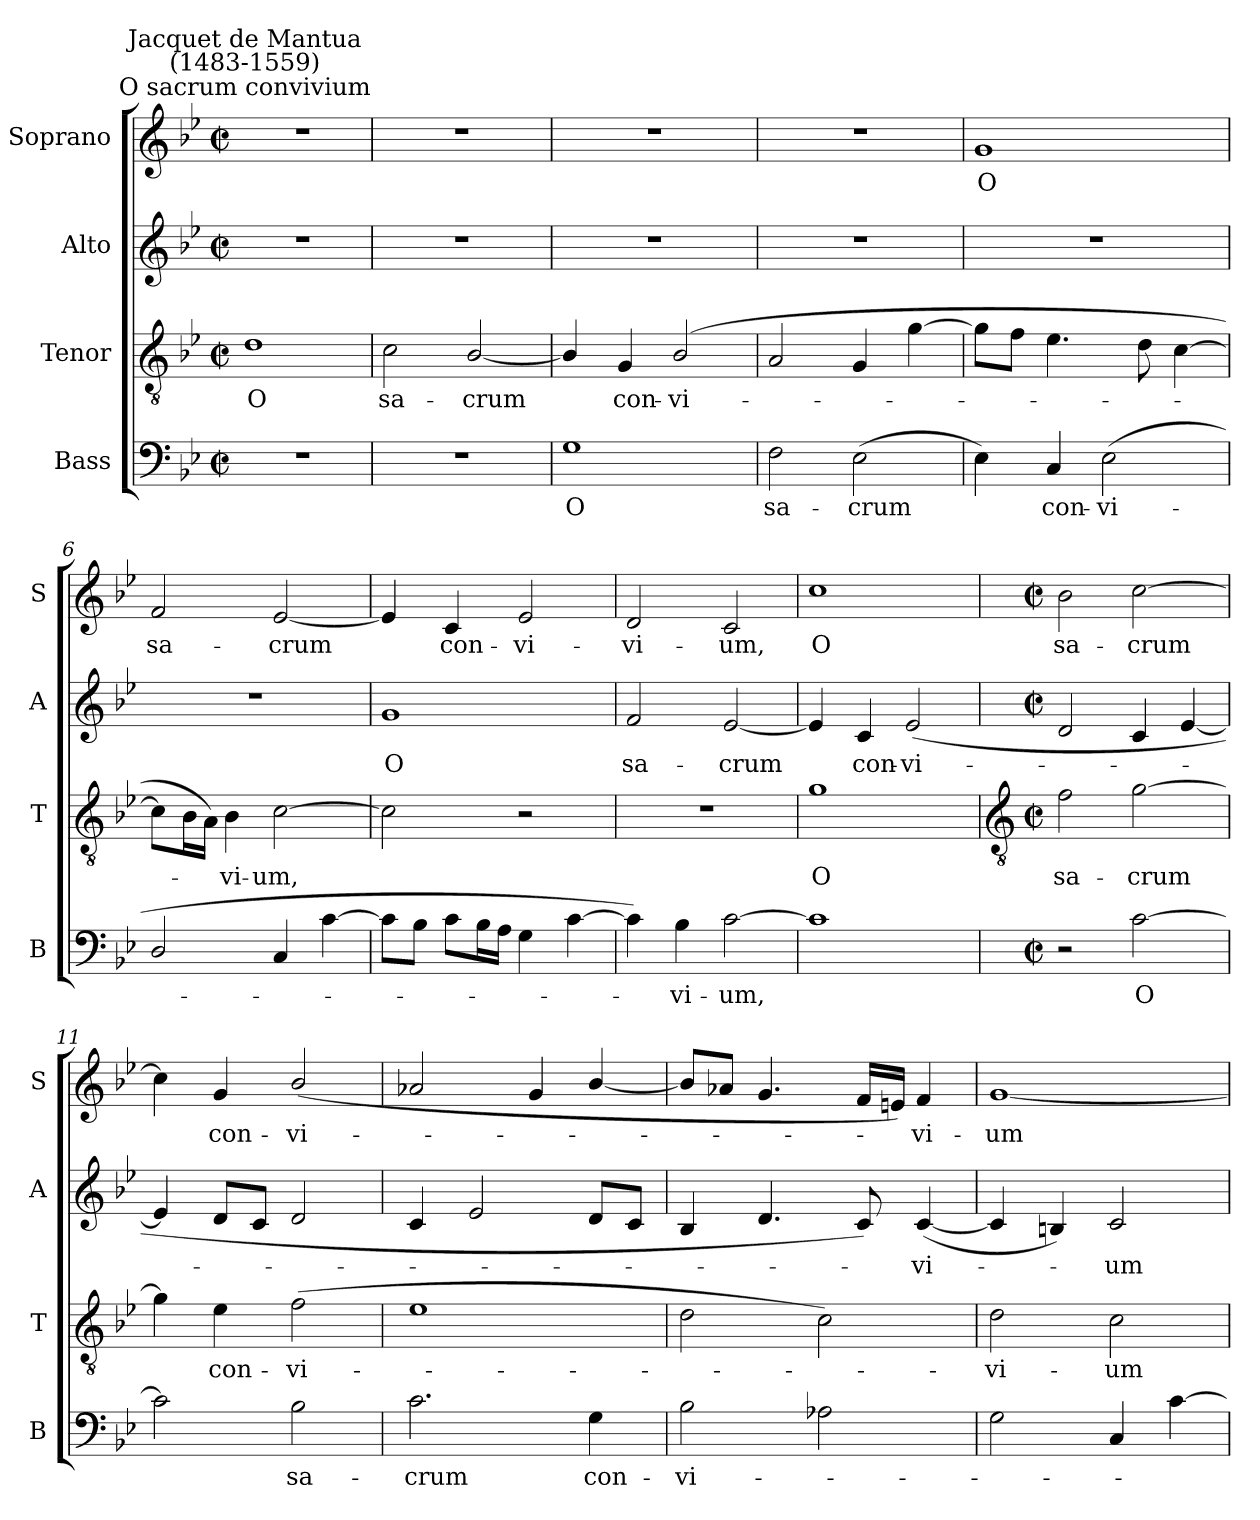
**kern	**text	**kern	**text	**kern	**text	**kern	**text
*part4	*part4	*part3	*part3	*part2	*part2	*part1	*part1
*staff4	*staff4	*staff3	*staff3	*staff2	*staff2	*staff1	*staff1
*I"Bass	*	*I"Tenor	*	*I"Alto	*	*I"Soprano	*
*I'B	*	*I'T	*	*I'A	*	*I'S	*
*clefF4	*	*clefGv2	*	*clefG2	*	*clefG2	*
*k[b-e-]	*	*k[b-e-]	*	*k[b-e-]	*	*k[b-e-]	*
*B-:	*	*B-:	*	*B-:	*	*B-:	*
*M2/2	*	*M2/2	*	*M2/2	*	*M2/2	*
*met(c|)	*	*met(c|)	*	*met(c|)	*	*met(c|)	*
=1	=1	=1	=1	=1	=1	=1	=1
!	!	!	!	!	!	!LO:TX:a:cj:t=O sacrum convivium	!
!	!	!	!	!	!	!LO:TX:a:cj:t=Jacquet de Mantua\n(1483-1559)	!
!	!	!	!LO:LY:b	!	!	!	!
1r	.	1d	O	1r	.	1r	.
=2	=2	=2	=2	=2	=2	=2	=2
!	!	!	!LO:LY:b	!	!	!	!
1r	.	2c	sa-	1r	.	1r	.
!	!	!	!LO:LY:b	!	!	!	!
.	.	[2B-/	-crum	.	.	.	.
=3	=3	=3	=3	=3	=3	=3	=3
!	!LO:LY:b	!	!	!	!	!	!
1G	O	4B-/]	.	1r	.	1r	.
!	!	!	!LO:LY:b	!	!	!	!
.	.	4G	con-	.	.	.	.
!	!	!	!LO:LY:b	!	!	!	!
.	.	(>2B-/	-vi-	.	.	.	.
=4	=4	=4	=4	=4	=4	=4	=4
!	!LO:LY:b	!	!	!	!	!	!
2F	sa-	2A	.	1r	.	1r	.
!	!LO:LY:b	!	!	!	!	!	!
(>2E-	-crum	4G	.	.	.	.	.
.	.	[4g	.	.	.	.	.
=5	=5	=5	=5	=5	=5	=5	=5
!	!	!	!	!	!	!	!LO:LY:b
4E-)	.	8gL]	.	1r	.	1g	O
.	.	8fJ	.	.	.	.	.
!	!LO:LY:b	!	!	!	!	!	!
4C	con-	4.e-	.	.	.	.	.
!	!LO:LY:b	!	!	!	!	!	!
(>2E-	-vi-	.	.	.	.	.	.
.	.	8d	.	.	.	.	.
.	.	[4c	.	.	.	.	.
=6	=6	=6	=6	=6	=6	=6	=6
!	!	!	!	!	!	!	!LO:LY:b
2D/	.	8cL]	.	1r	.	2f	sa-
.	.	16B-L	.	.	.	.	.
.	.	16AJJ)	.	.	.	.	.
!	!	!	!LO:LY:b	!	!	!	!
.	.	4B-	vi-	.	.	.	.
!	!	!	!LO:LY:b	!	!	!	!LO:LY:b
4C	.	[2c	-um,	.	.	[2e-	-crum
[4c	.	.	.	.	.	.	.
=7	=7	=7	=7	=7	=7	=7	=7
!	!	!	!	!	!LO:LY:b	!	!
8cL]	.	2c]	.	1g	O	4e-]	.
8B-J	.	.	.	.	.	.	.
!	!	!	!	!	!	!	!LO:LY:b
8cL	.	.	.	.	.	4c	con-
16B-L	.	.	.	.	.	.	.
16AJJ	.	.	.	.	.	.	.
!	!	!	!	!	!	!	!LO:LY:b
4G	.	2r	.	.	.	2e-	-vi-
[4c	.	.	.	.	.	.	.
=8	=8	=8	=8	=8	=8	=8	=8
!	!	!	!	!	!LO:LY:b	!	!LO:LY:b
4c])	.	1r	.	2f	sa-	2d	-vi-
!	!LO:LY:b	!	!	!	!	!	!
4B-	vi-	.	.	.	.	.	.
!	!LO:LY:b	!	!	!	!LO:LY:b	!	!LO:LY:b
[2c	-um,	.	.	[2e-	-crum	2c	-um,
=9	=9	=9	=9	=9	=9	=9	=9
!	!	!	!LO:LY:b	!	!	!	!LO:LY:b
1c]	.	1g	O	4e-]	.	1cc	O
!	!	!	!	!	!LO:LY:b	!	!
.	.	.	.	4c	con-	.	.
!	!	!	!	!	!LO:LY:b	!	!
.	.	.	.	(<2e-	-vi-	.	.
!!LO:LB:g=z
=10	=10	=10	=10	=10	=10	=10	=10
*	*	*clefGv2	*	*	*	*	*
*M2/2	*	*M2/2	*	*M2/2	*	*M2/2	*
*met(c|)	*	*met(c|)	*	*met(c|)	*	*met(c|)	*
!	!	!	!LO:LY:b	!	!	!	!LO:LY:b
2r	.	2f	sa-	2d	.	2b-	sa-
!	!LO:LY:b	!	!LO:LY:b	!	!	!	!LO:LY:b
[2c	O	[2g	-crum	4c	.	[2cc	-crum
.	.	.	.	[4e-	.	.	.
=11	=11	=11	=11	=11	=11	=11	=11
2c]	.	4g]	.	4e-]	.	4cc]	.
!	!	!	!LO:LY:b	!	!	!	!LO:LY:b
.	.	4e-	con-	8dL	.	4g	con-
.	.	.	.	8cJ	.	.	.
!	!LO:LY:b	!	!LO:LY:b	!	!	!	!LO:LY:b
2B-	sa-	(>2f	-vi-	2d	.	(<2b-/	-vi-
=12	=12	=12	=12	=12	=12	=12	=12
!	!LO:LY:b	!	!	!	!	!	!
2.c	-crum	1e-	.	4c	.	2a-X	.
.	.	.	.	2e-	.	.	.
.	.	.	.	.	.	4g	.
!	!LO:LY:b	!	!	!	!	!	!
4G	con-	.	.	8dL	.	[4b-/	.
.	.	.	.	8cJ	.	.	.
=13	=13	=13	=13	=13	=13	=13	=13
!	!LO:LY:b	!	!	!	!	!	!
2B-	-vi-	2d	.	4B-	.	8b-L]	.
.	.	.	.	.	.	8a-XJ	.
.	.	.	.	4.d	.	4.g	.
2A-X	.	2c)	.	.	.	.	.
.	.	.	.	8c)	.	16fLL	.
.	.	.	.	.	.	16enJJ)	.
!	!	!	!	!	!LO:LY:b	!	!LO:LY:b
.	.	.	.	(<[4c	vi-	4f	vi-
=14	=14	=14	=14	=14	=14	=14	=14
!	!	!	!LO:LY:b	!	!	!	!LO:LY:b
2G	.	2d	vi-	4c]	.	[1g	-um
.	.	.	.	4Bn)	.	.	.
!	!	!	!LO:LY:b	!	!LO:LY:b	!	!
4C	.	2c	-um	2c	um	.	.
[4c	.	.	.	.	.	.	.
=	=	=	=	=	=	=	=
*-	*-	*-	*-	*-	*-	*-	*-
